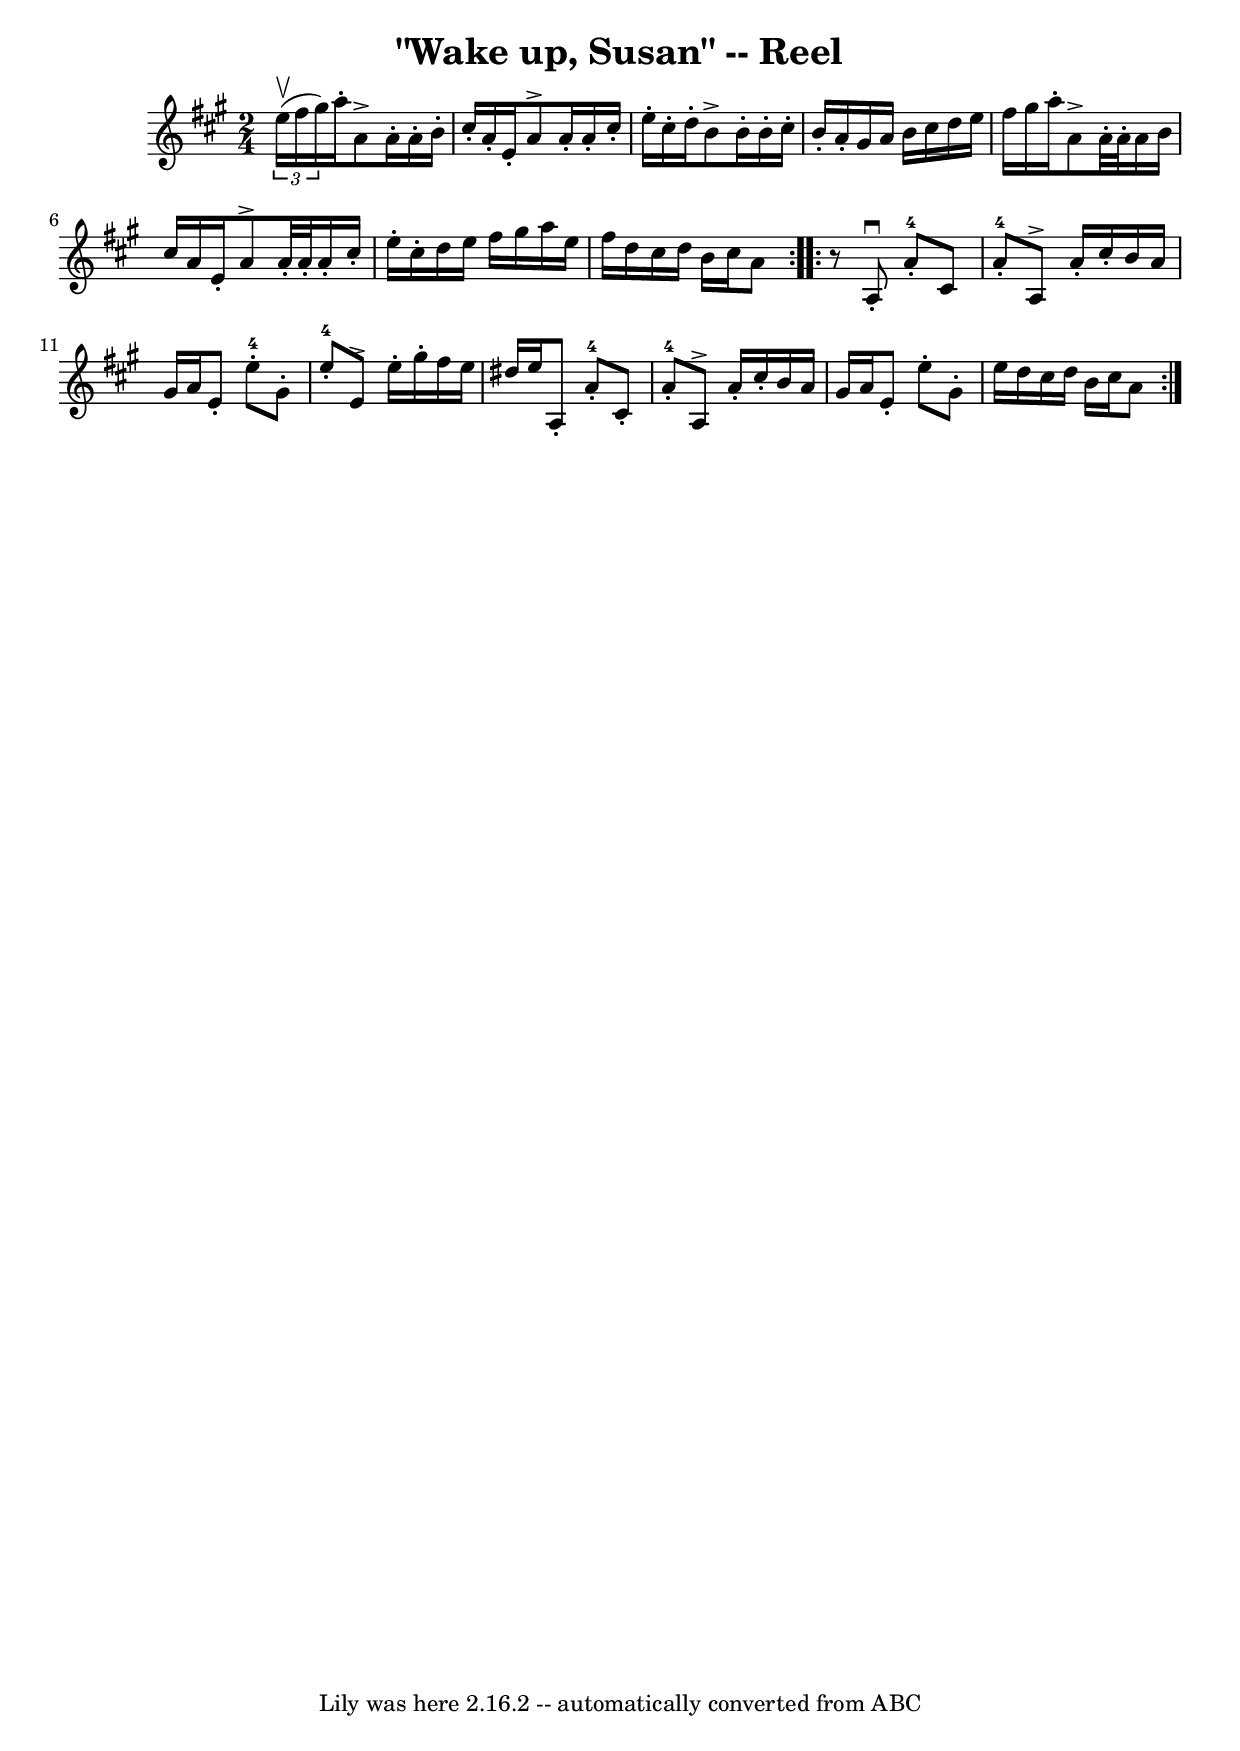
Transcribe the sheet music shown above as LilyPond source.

\version "2.16.2"
\include "Mammoth.ily"
\header {
	%% book = "Ryan's Mammoth Collection"
	crossRefNumber = "1"
	footnotes = "\\\\150"
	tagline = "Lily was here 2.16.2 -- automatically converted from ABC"
	title = "\"Wake up, Susan\" -- Reel"
}
voicedefault =  {


\repeat volta 2 {
\time 2/4 
\key a \major   \times 2/3 { e''16^\upbow(fis''16 gis''16  
-) } |
 a''16 -. a'8^\accent a'16 -. a'16 -. b'16 -.   
cis''16 -. a'16 -.   |
 e'16 -. a'8^\accent a'16 -. a'16 -.   
cis''16 -. e''16 -. cis''16 -.   |
 d''16 -. b'8^\accent b'16 
-. b'16 -. cis''16 -. b'16 -. a'16 -.   |
 gis'16 a'16    
b'16 cis''16 d''16 e''16 fis''16 gis''16    |
 a''16 
-. a'8^\accent a'32 -. a'32 -. a'16 b'16 cis''16 a'16    
|
 e'16 -. a'8^\accent a'32 -. a'32 -. a'16 -. cis''16 -.   
e''16 -. cis''16 -.   |
 d''16 e''16 fis''16 gis''16    
a''16 e''16 fis''16 d''16    |
 cis''16 d''16 b'16    
cis''16 a'8    } \repeat volta 2 {     r8 |
 a8^\downbow-. a'8 
-4-. cis'8 a'8-4-.   |
 a8^\accent a'16 -. cis''16 -.   
b'16 a'16 gis'16 a'16    |
 e'8 -. e''8-4-. gis'8 -.   
e''8-4-.   |
 e'8^\accent e''16 -. gis''16 -. fis''16    
e''16 dis''16 e''16      |
 a8 -. a'8-4-. cis'8 -. a'8 
-4-.   |
 a8^\accent a'16 -. cis''16 -. b'16 a'16 gis'16 
 a'16    |
 e'8 -. e''8 -. gis'8 -. e''16 d''16    |
  
 cis''16 d''16 b'16 cis''16 a'8    }   
}

\score{
    <<

	\context Staff="default"
	{
	    \voicedefault 
	}

    >>
	\layout {
	}
	\midi {}
}
